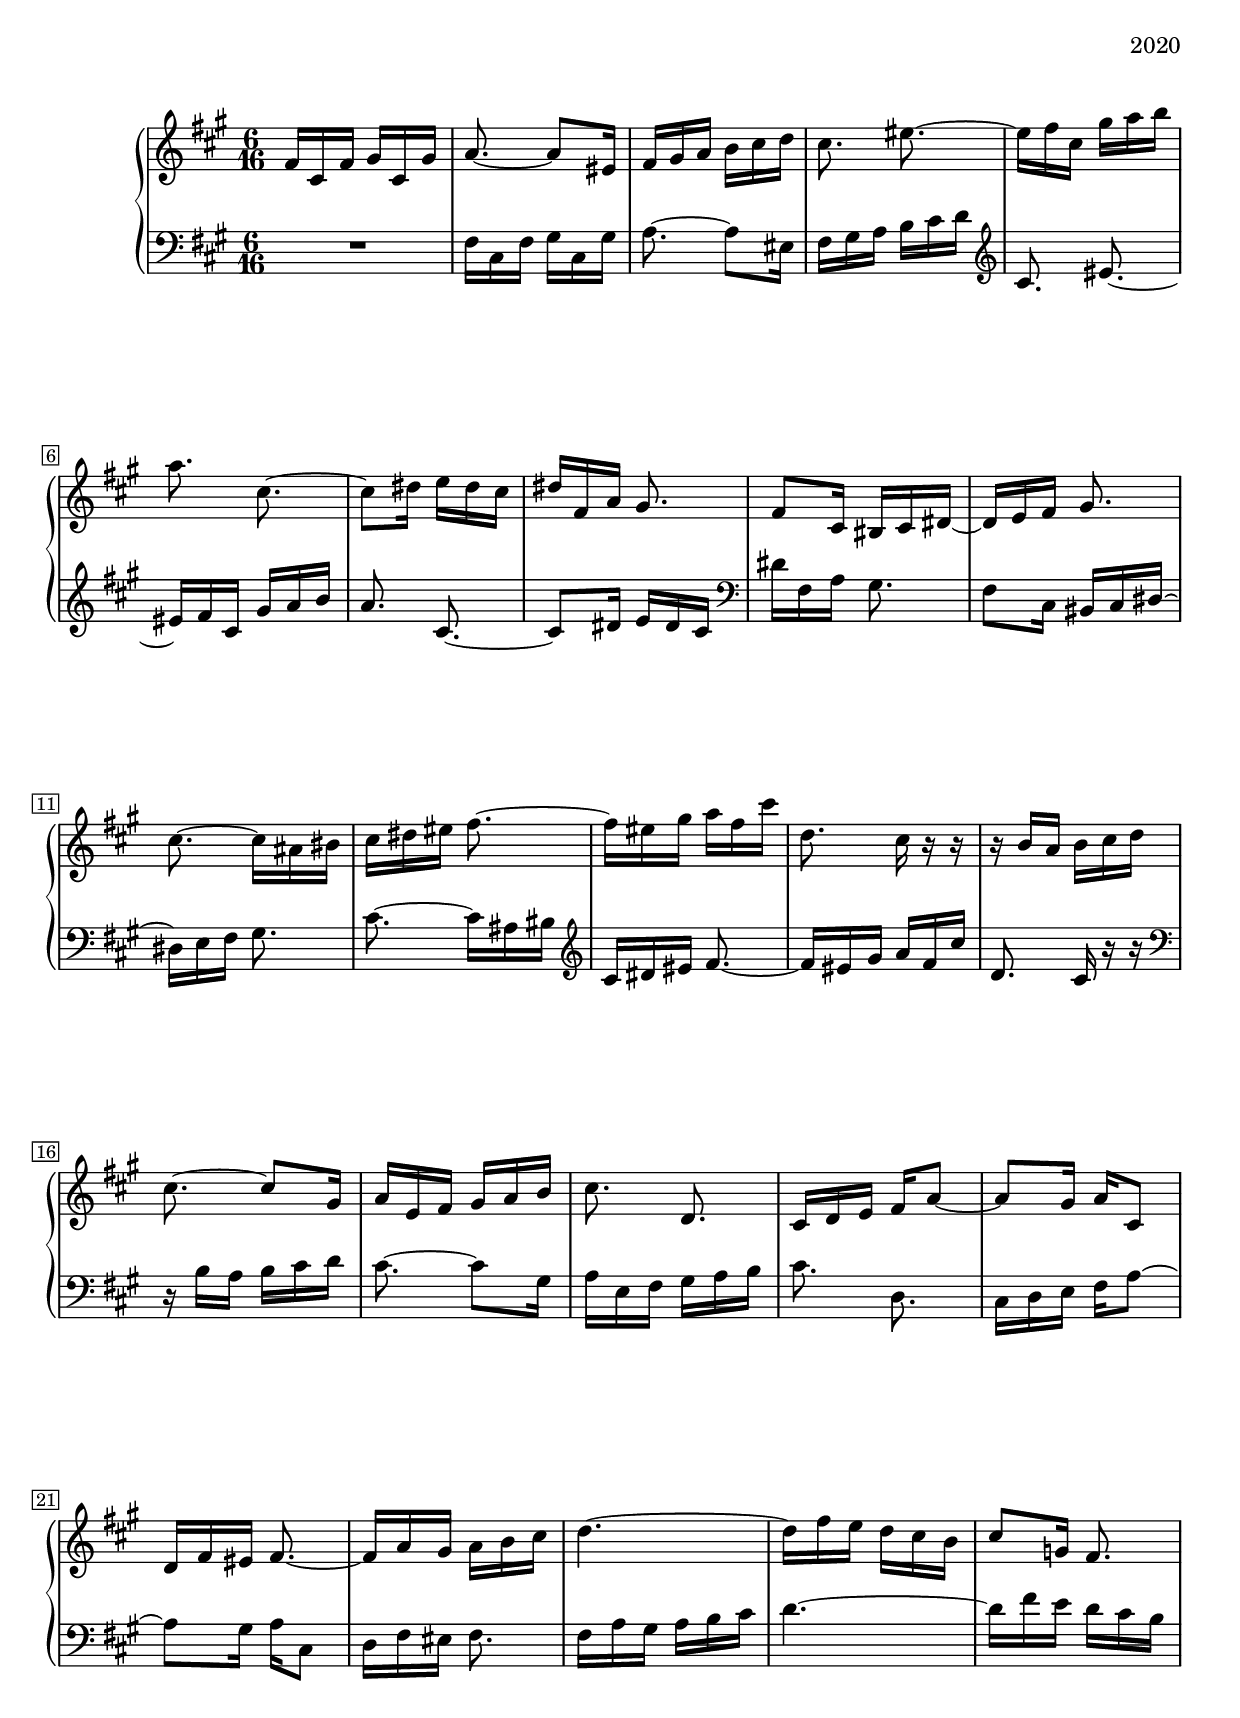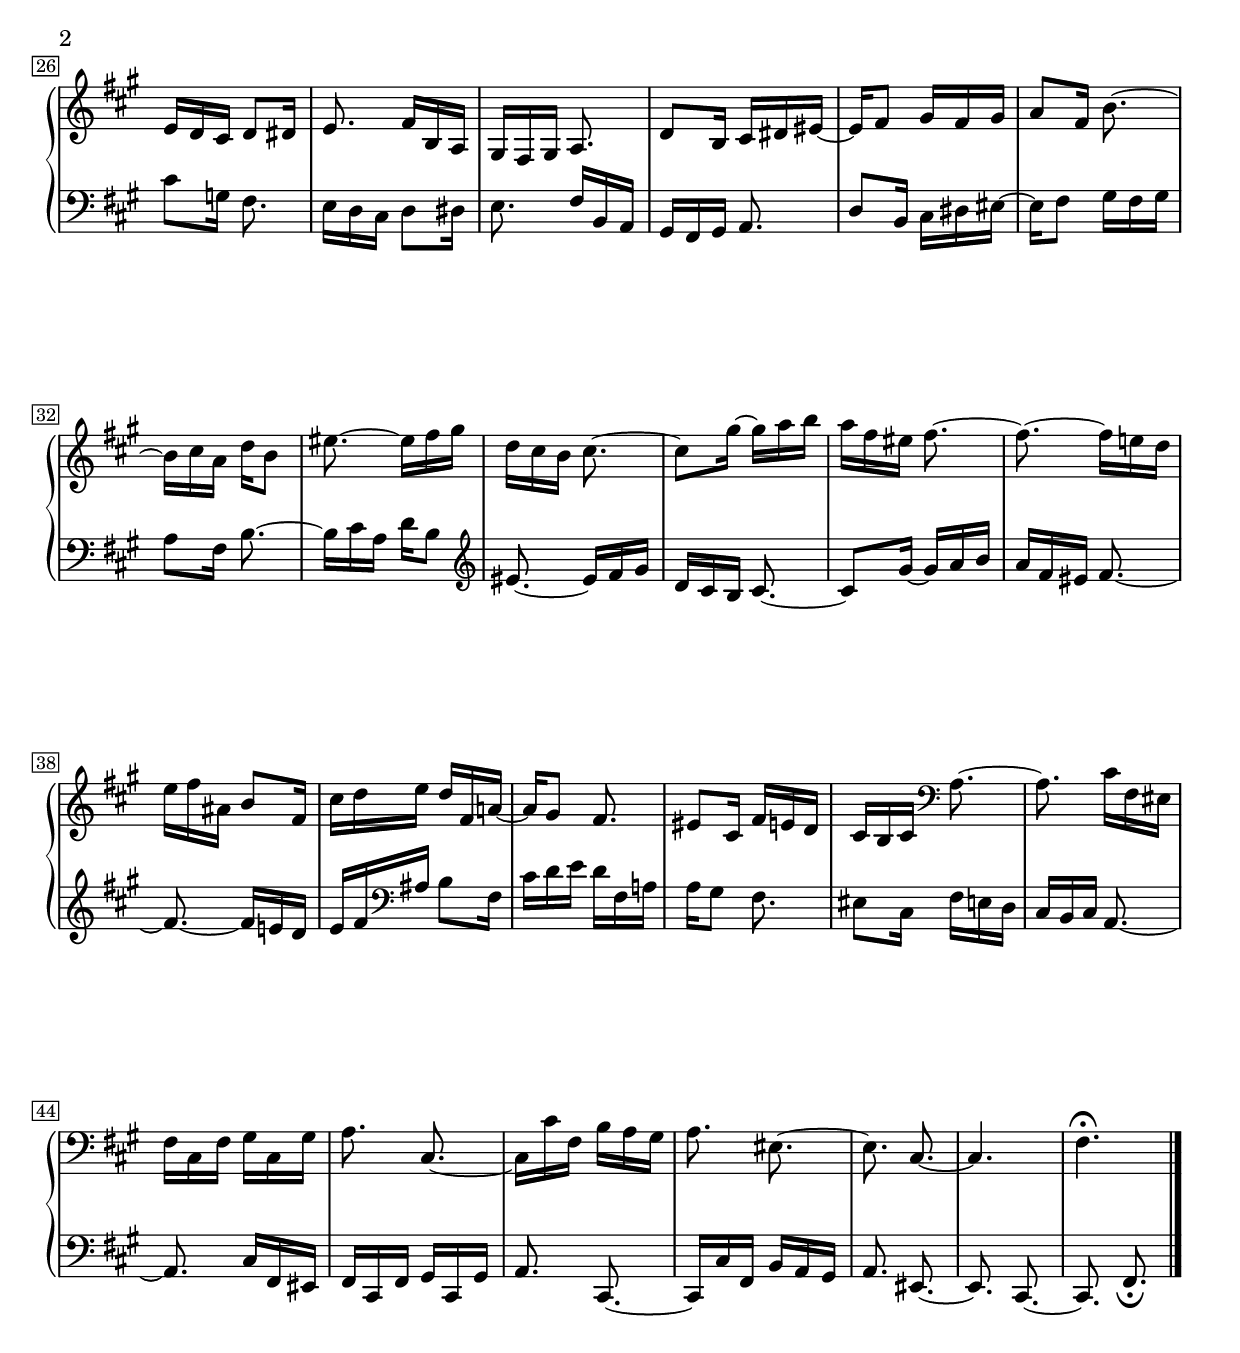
Global = {
  \key fis \minor
  \time 6/16
  \include "../global.ly"
}

CanonNotes = {
}

Soprano = \context Voice = "one" \relative c' {
  \voiceOne
  \stemNeutral\tieNeutral
  \override MultiMeasureRest.staff-position = #0
  \override Rest.staff-position = #0
  %1
  | fis16 cis fis gis cis, gis'
  | a8.~ a8 eis16
  | fis gis a b cis d
  | cis8. eis8.~
  %5
  | eis16 fis cis gis' a b
  | a8. cis,8.~
  | cis8 dis16 e dis cis
  | dis16 fis, a gis8.
  | fis8 cis16 bis cis dis~
  %10
  | dis e fis gis8.
  | cis8.~ cis16 ais bis
  | cis dis eis fis8.~
  | fis16 eis gis a fis cis'
  | d,8. cis16 r r
  %15
  | r b a b cis d
  | cis8.~ cis8 gis16
  | a e fis gis a b
  | cis8. d,
  | cis16 d e fis a8~
  %20
  | a8 gis16 a cis,8
  | d16 fis eis fis8.~
  | fis16 a gis a b cis
  | d4.~
  | d16 fis e d cis b
  %25
  | cis8 g16 fis8.
    \pageBreak
  | e16 d cis d8 dis16
  | e8. fis16 b, a
  | gis fis gis a8.
  | d8 b16 cis dis eis~
  %30
  | eis fis8 gis16 fis gis
  | a8 fis16 b8.~
  | b16 cis a d b8
  | eis8.~ eis16 fis gis
  | d cis b cis8.~
  %35
  | cis8 gis'16~ gis a b
  | a fis eis fis8.~
  | fis8.~ fis16 e d
  | e fis ais, b8 fis16
  | cis' d e d fis, a~
  %40
  | a gis8 fis8.
  | eis8 cis16 fis e d
  | cis b cis \clef "bass" a8.~
  | a cis16 fis, eis
  | fis cis fis gis cis, gis'
  %45
  | a8. cis,~
  | cis16 cis' fis, b a gis
  | a8. eis~
  | eis cis~
  | cis4.
  %50
  | fis\fermata
    \fine
}

Bass = \context Voice = "four" \relative c {
  \voiceFour
  \stemNeutral\tieNeutral
  \override MultiMeasureRest.staff-position = #0
  \override Rest.staff-position = #0
  %1
  | R1*6/16
  | fis16 cis fis gis cis, gis'
  | a8.~ a8 eis16
  | fis gis a b cis d
  %5
  | \clef "treble" cis8. eis8.~
  | eis16 fis cis gis' a b
  | a8. cis,8.~
  | cis8 dis16 e dis cis
  | \clef "bass" dis16 fis, a gis8.
  %10
  | fis8 cis16 bis cis dis~
  | dis e fis gis8.
  | cis8.~ cis16 ais bis
  | \clef "treble" cis dis eis fis8.~
  | fis16 eis gis a fis cis'
  %15
  | d,8. cis16 r r
  | \clef "bass" r b a b cis d
  | cis8.~ cis8 gis16
  | a e fis gis a b
  | cis8. d,
  %20
  | cis16 d e fis a8~
  | a8 gis16 a cis,8
  | d16 fis eis fis8.
  | fis16 a gis a b cis
  | d4.~
  %25
  | d16 fis e d cis b
  | cis8 g16 fis8.
  | e16 d cis d8 dis16
  | e8. fis16 b, a
  | gis fis gis a8.
  %30
  | d8 b16 cis dis eis~
  | eis fis8 gis16 fis gis
  | a8 fis16 b8.~
  | b16 cis a d b8
  | \clef "treble" eis8.~ eis16 fis gis
  %35
  | d cis b cis8.~
  | cis8 gis'16~ gis a b
  | a fis eis fis8.~
  | fis8.~ fis16 e d
  | e fis \clef "bass" ais, b8 fis16
  %40
  | cis' d e d fis, a
  | a gis8 fis8.
  | eis8 cis16 fis e d
  | cis b cis a8.~
  | a cis16 fis, eis
  %45
  | fis cis fis gis cis, gis'
  | a8. cis,~
  | cis16 cis' fis, b a gis
  | a8. eis~
  | eis cis~
  %50
  | cis8. fis\fermata
    \fine
}

\score {
  \new PianoStaff
  <<
    \accidentalStyle Score.piano
    \context Staff = "upper" <<
      \set Staff.midiInstrument = #"acoustic grand"
      \Global
      \clef treble
      \Soprano
    >>
    \context Staff = "lower" <<
      \set Staff.midiInstrument = #"acoustic grand"
      \Global
      \clef bass
      \Bass
    >>
  >>
  \header {
    composer = "Andrea Turchetto"
    opus = "2020"
    title = \markup {
      %"Canon in" \concat{ F\super\sharp } "minor"
      "Canon in F" \translate #(cons 0 1.3) \smaller \sharp "minor"
    }
    subtitle = ##f
  }
  \layout {
    \context {
      \PianoStaff
      \override Parentheses.font-size = #-2
      \override TextScript.font-shape = #'italic
      \override TextScript.font-size = #-1
    }
  }
  \midi {
    \tempo 8. = 72
  }
}
